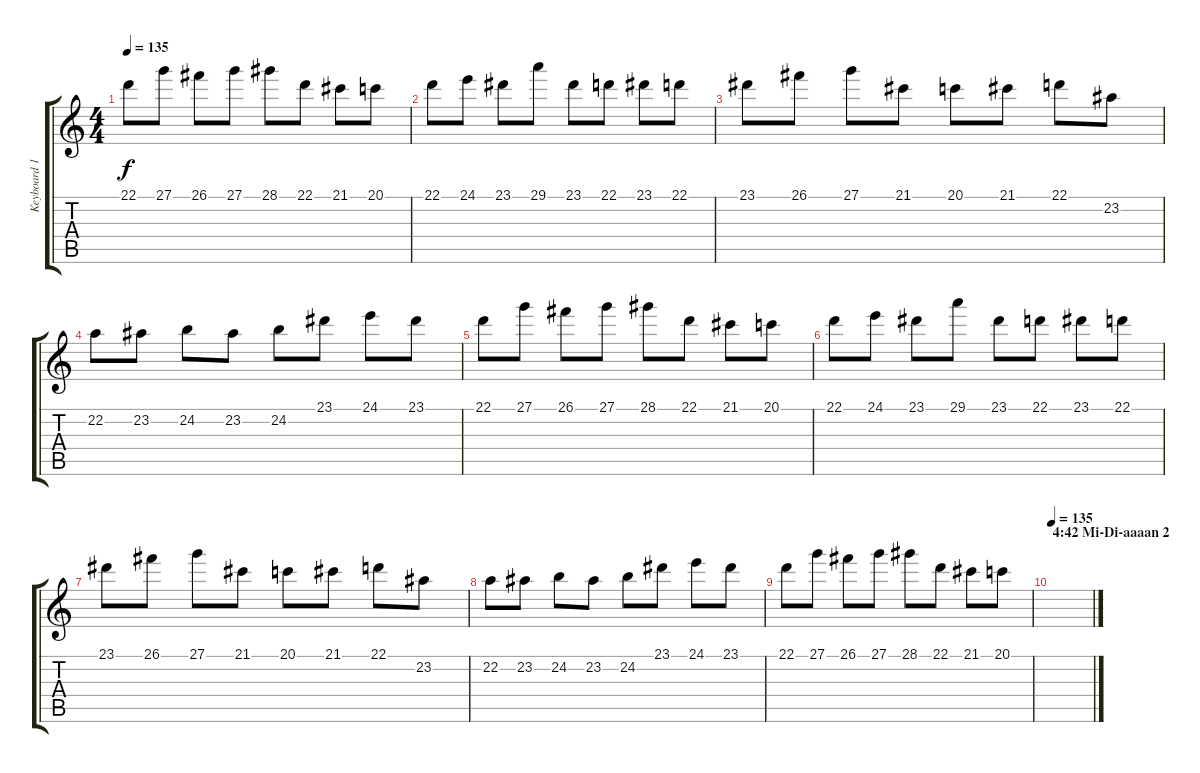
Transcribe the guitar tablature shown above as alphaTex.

\track ("Keyboard 1" "Keyboard 1") {instrument musicbox}
\staff {score tabs}
\tuning (E4 B3 G3 D3 A2 D2) {hide}
\ts (4 4)
\tempo 135
\clef g2
\ks c
22.1.8{dy f} 27.1.8 26.1.8 27.1.8 28.1.8 22.1.8 21.1.8 20.1.8 |
22.1.8 24.1.8 23.1.8 29.1.8 23.1.8 22.1.8 23.1.8 22.1.8 |
23.1.8 26.1.8 27.1.8 21.1.8 20.1.8 21.1.8 22.1.8 23.2.8 |
22.2.8 23.2.8 24.2.8 23.2.8 24.2.8 23.1.8 24.1.8 23.1.8 |
22.1.8 27.1.8 26.1.8 27.1.8 28.1.8 22.1.8 21.1.8 20.1.8 |
22.1.8 24.1.8 23.1.8 29.1.8 23.1.8 22.1.8 23.1.8 22.1.8 |
23.1.8 26.1.8 27.1.8 21.1.8 20.1.8 21.1.8 22.1.8 23.2.8 |
22.2.8 23.2.8 24.2.8 23.2.8 24.2.8 23.1.8 24.1.8 23.1.8 |
22.1.8 27.1.8 26.1.8 27.1.8 28.1.8 22.1.8 21.1.8 20.1.8 |
\section ("" "4:42 Mi-Di-aaaan 2")
\tempo 135
